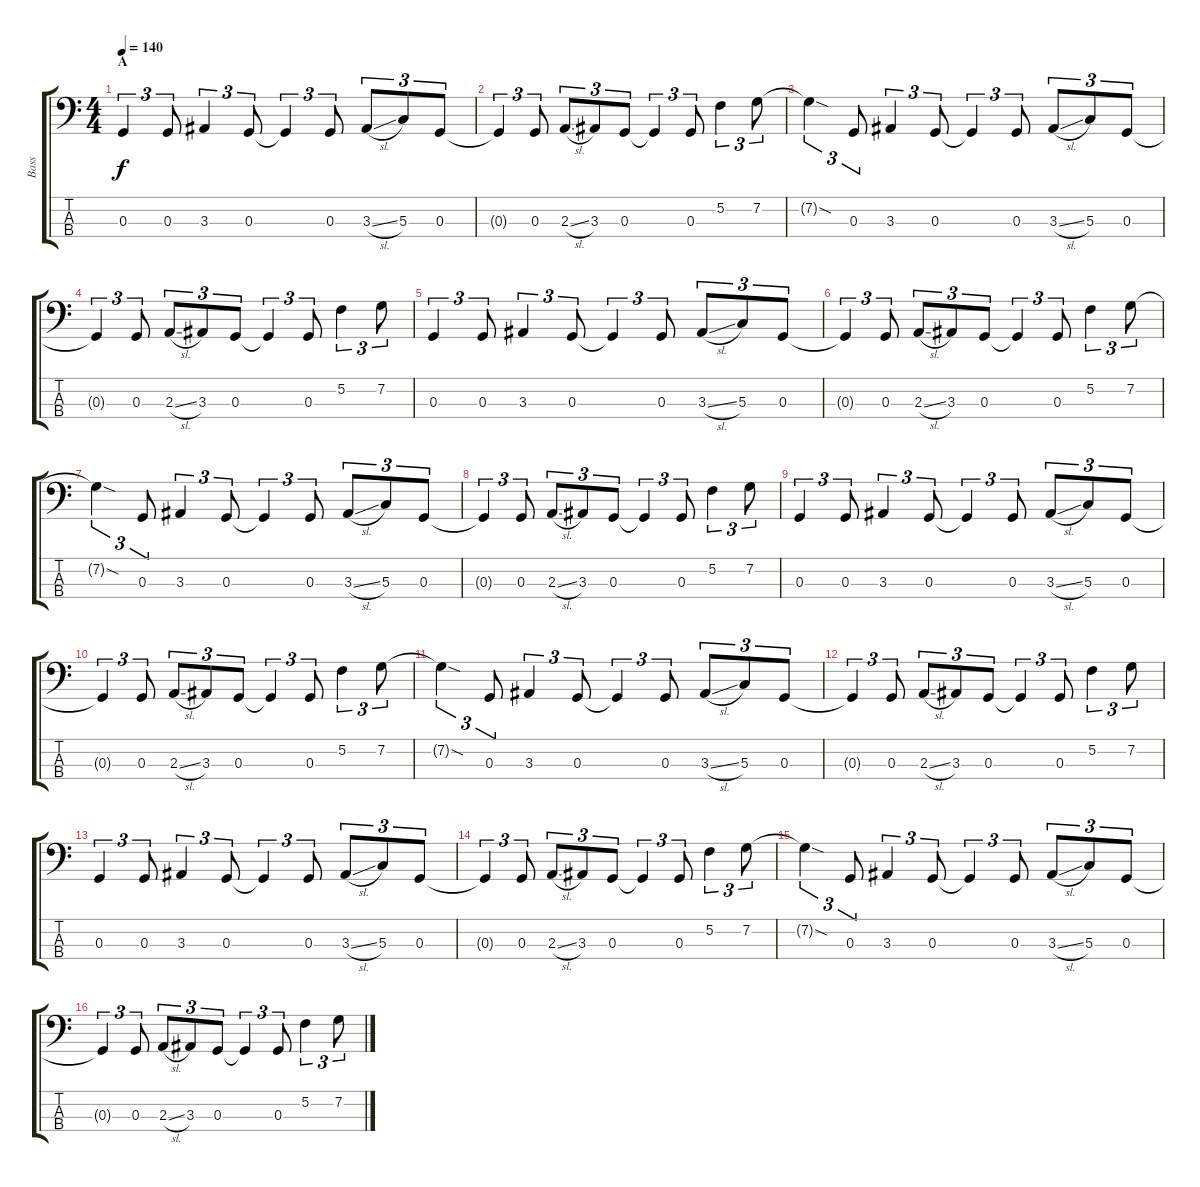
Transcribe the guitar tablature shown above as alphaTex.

\track ("Bass" "Bass") {instrument electricbassfinger}
\staff {score tabs}
\tuning (F2 C2 G1 D1) {hide}
\ts (4 4)
\section ("" "A")
\tempo 140
\clef f4
\ks c
0.3.4{tu (3 2) dy f} 0.3.8{tu (3 2)} 3.3.4{tu (3 2)} 0.3.8{tu (3 2)} 0.3{t}.4{tu (3 2)} 0.3.8{tu (3 2)} 3.3{sl}.8{tu (3 2)} 5.3.8{tu (3 2)} 0.3.8{tu (3 2)} |
0.3{t}.4{tu (3 2)} 0.3.8{tu (3 2)} 2.3{sl}.8{tu (3 2)} 3.3.8{tu (3 2)} 0.3.8{tu (3 2)} 0.3{t}.4{tu (3 2)} 0.3.8{tu (3 2)} 5.2.4{tu (3 2)} 7.2.8{tu (3 2)} |
7.2{sod t}.4{tu (3 2)} 0.3.8{tu (3 2)} 3.3.4{tu (3 2)} 0.3.8{tu (3 2)} 0.3{t}.4{tu (3 2)} 0.3.8{tu (3 2)} 3.3{sl}.8{tu (3 2)} 5.3.8{tu (3 2)} 0.3.8{tu (3 2)} |
0.3{t}.4{tu (3 2)} 0.3.8{tu (3 2)} 2.3{sl}.8{tu (3 2)} 3.3.8{tu (3 2)} 0.3.8{tu (3 2)} 0.3{t}.4{tu (3 2)} 0.3.8{tu (3 2)} 5.2.4{tu (3 2)} 7.2.8{tu (3 2)} |
0.3.4{tu (3 2)} 0.3.8{tu (3 2)} 3.3.4{tu (3 2)} 0.3.8{tu (3 2)} 0.3{t}.4{tu (3 2)} 0.3.8{tu (3 2)} 3.3{sl}.8{tu (3 2)} 5.3.8{tu (3 2)} 0.3.8{tu (3 2)} |
0.3{t}.4{tu (3 2)} 0.3.8{tu (3 2)} 2.3{sl}.8{tu (3 2)} 3.3.8{tu (3 2)} 0.3.8{tu (3 2)} 0.3{t}.4{tu (3 2)} 0.3.8{tu (3 2)} 5.2.4{tu (3 2)} 7.2.8{tu (3 2)} |
7.2{sod t}.4{tu (3 2)} 0.3.8{tu (3 2)} 3.3.4{tu (3 2)} 0.3.8{tu (3 2)} 0.3{t}.4{tu (3 2)} 0.3.8{tu (3 2)} 3.3{sl}.8{tu (3 2)} 5.3.8{tu (3 2)} 0.3.8{tu (3 2)} |
0.3{t}.4{tu (3 2)} 0.3.8{tu (3 2)} 2.3{sl}.8{tu (3 2)} 3.3.8{tu (3 2)} 0.3.8{tu (3 2)} 0.3{t}.4{tu (3 2)} 0.3.8{tu (3 2)} 5.2.4{tu (3 2)} 7.2.8{tu (3 2)} |
0.3.4{tu (3 2)} 0.3.8{tu (3 2)} 3.3.4{tu (3 2)} 0.3.8{tu (3 2)} 0.3{t}.4{tu (3 2)} 0.3.8{tu (3 2)} 3.3{sl}.8{tu (3 2)} 5.3.8{tu (3 2)} 0.3.8{tu (3 2)} |
0.3{t}.4{tu (3 2)} 0.3.8{tu (3 2)} 2.3{sl}.8{tu (3 2)} 3.3.8{tu (3 2)} 0.3.8{tu (3 2)} 0.3{t}.4{tu (3 2)} 0.3.8{tu (3 2)} 5.2.4{tu (3 2)} 7.2.8{tu (3 2)} |
7.2{sod t}.4{tu (3 2)} 0.3.8{tu (3 2)} 3.3.4{tu (3 2)} 0.3.8{tu (3 2)} 0.3{t}.4{tu (3 2)} 0.3.8{tu (3 2)} 3.3{sl}.8{tu (3 2)} 5.3.8{tu (3 2)} 0.3.8{tu (3 2)} |
0.3{t}.4{tu (3 2)} 0.3.8{tu (3 2)} 2.3{sl}.8{tu (3 2)} 3.3.8{tu (3 2)} 0.3.8{tu (3 2)} 0.3{t}.4{tu (3 2)} 0.3.8{tu (3 2)} 5.2.4{tu (3 2)} 7.2.8{tu (3 2)} |
0.3.4{tu (3 2)} 0.3.8{tu (3 2)} 3.3.4{tu (3 2)} 0.3.8{tu (3 2)} 0.3{t}.4{tu (3 2)} 0.3.8{tu (3 2)} 3.3{sl}.8{tu (3 2)} 5.3.8{tu (3 2)} 0.3.8{tu (3 2)} |
0.3{t}.4{tu (3 2)} 0.3.8{tu (3 2)} 2.3{sl}.8{tu (3 2)} 3.3.8{tu (3 2)} 0.3.8{tu (3 2)} 0.3{t}.4{tu (3 2)} 0.3.8{tu (3 2)} 5.2.4{tu (3 2)} 7.2.8{tu (3 2)} |
7.2{sod t}.4{tu (3 2)} 0.3.8{tu (3 2)} 3.3.4{tu (3 2)} 0.3.8{tu (3 2)} 0.3{t}.4{tu (3 2)} 0.3.8{tu (3 2)} 3.3{sl}.8{tu (3 2)} 5.3.8{tu (3 2)} 0.3.8{tu (3 2)} |
0.3{t}.4{tu (3 2)} 0.3.8{tu (3 2)} 2.3{sl}.8{tu (3 2)} 3.3.8{tu (3 2)} 0.3.8{tu (3 2)} 0.3{t}.4{tu (3 2)} 0.3.8{tu (3 2)} 5.2.4{tu (3 2)} 7.2.8{tu (3 2)}
